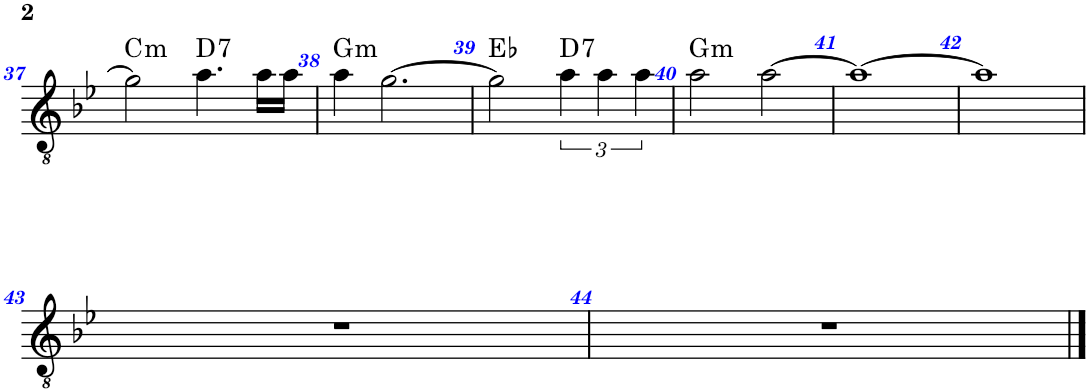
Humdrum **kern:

**kern	**harte
*part1	*part1
*staff1	*
*I"Chitarra elettrica	*
!!LO:PB:g=z
*clefGv2	*
*k[b-e-]	*
*M4/4	*
=37	=37
!	!LO:H:kt=m
2g\]	C:min
!	!LO:H:kt=7
4.a\	D:7
16a\LL	.
16a\JJ	.
=38	=38
!	!LO:H:kt=m
4a\	G:min
[2.g\	.
=39	=39
2g\]	Eb:maj
!	!LO:H:kt=7
6a\	D:7
6a\	.
6a\	.
=40	=40
!	!LO:H:kt=m
2a\	G:min
[2a\	.
=41	=41
1a_	.
=42	=42
1a]	.
!!LO:LB:g=z
=43	=43
1r	.
=44	=44
1r	.
==	==
*-	*-
